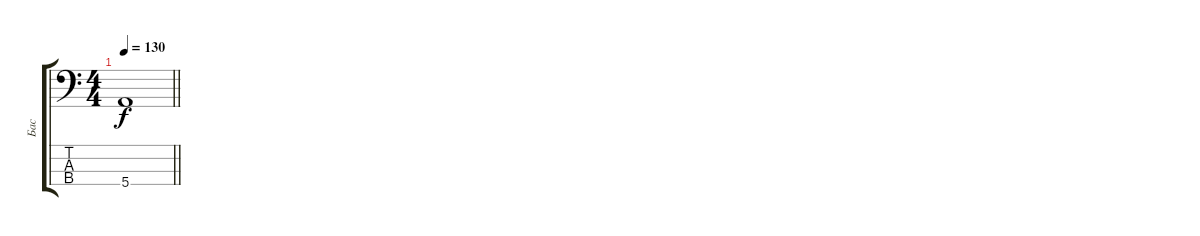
\track ("Бас" "Бас") {instrument electricbassfinger}
\staff {score tabs}
\tuning (G2 D2 A1 E1) {hide}
\ts (4 4)
\tempo 130
\clef f4
\barLineRight lightlight
\ks c
5.4.1{dy f}
